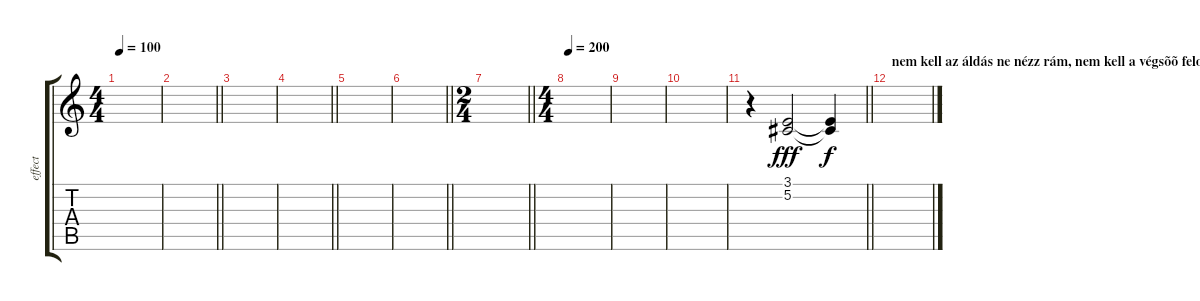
\track ("effect" "effect") {instrument reversecymbal}
\staff {score tabs}
\tuning (Db4 Ab3 E3 B2 Gb2 B1) {hide}
\ts (4 4)
\tempo 100
\clef g2
\ks c
|
\barLineRight lightlight
|
|
\barLineRight lightlight
|
|
\barLineRight lightlight
|
\ts (2 4)
\barLineRight lightlight
|
\ts (4 4)
\section ("" "")
\tempo 200
|
|
|
\barLineRight lightlight
r.4 (3.1 5.2).2{dy fff} (3.1{t} 5.2{t}).4{dy f} |
\section ("" "nem kell az áldás ne nézz rám, nem kell a végsõõ feloldozás óoóóóóóóóóóóóóóó")
